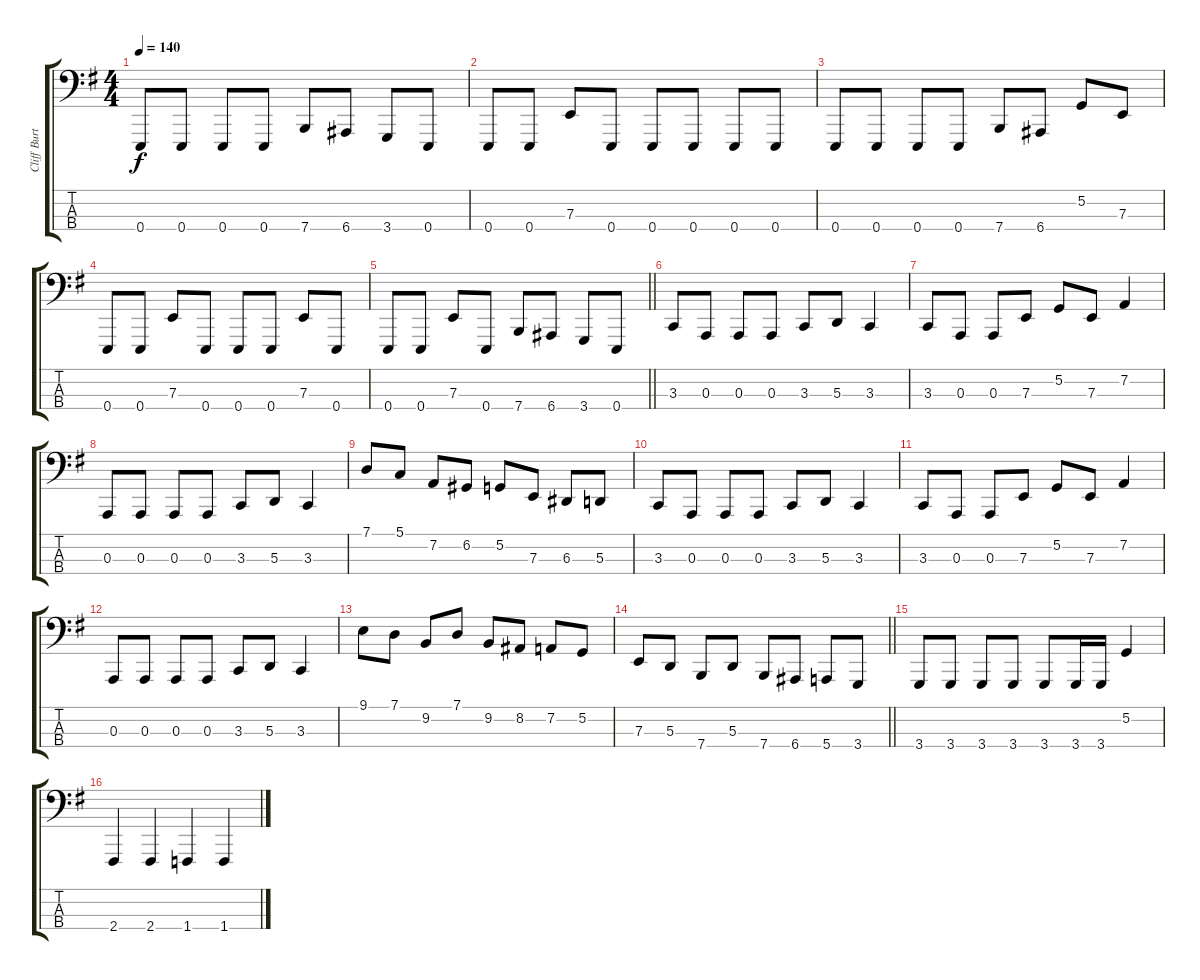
\track ("Cliff Burton" "Cliff Burt") {instrument stringensemble1}
\staff {score tabs}
\tuning (G2 D2 A1 E1) {hide}
\ts (4 4)
\tempo 140
\clef f4
\ks eminor
0.4.8{dy f} 0.4.8 0.4.8 0.4.8 7.4.8 6.4.8 3.4.8 0.4.8 |
0.4.8 0.4.8 7.3.8 0.4.8 0.4.8 0.4.8 0.4.8 0.4.8 |
0.4.8 0.4.8 0.4.8 0.4.8 7.4.8 6.4.8 5.2.8 7.3.8 |
0.4.8 0.4.8 7.3.8 0.4.8 0.4.8 0.4.8 7.3.8 0.4.8 |
\barLineRight lightlight
0.4.8 0.4.8 7.3.8 0.4.8 7.4.8 6.4.8 3.4.8 0.4.8 |
3.3.8 0.3.8 0.3.8 0.3.8 3.3.8 5.3.8 3.3.4 |
3.3.8 0.3.8 0.3.8 7.3.8 5.2.8 7.3.8 7.2.4 |
0.3.8 0.3.8 0.3.8 0.3.8 3.3.8 5.3.8 3.3.4 |
7.1.8 5.1.8 7.2.8 6.2.8 5.2.8 7.3.8 6.3.8 5.3.8 |
3.3.8 0.3.8 0.3.8 0.3.8 3.3.8 5.3.8 3.3.4 |
3.3.8 0.3.8 0.3.8 7.3.8 5.2.8 7.3.8 7.2.4 |
0.3.8 0.3.8 0.3.8 0.3.8 3.3.8 5.3.8 3.3.4 |
9.1.8 7.1.8 9.2.8 7.1.8 9.2.8 8.2.8 7.2.8 5.2.8 |
\barLineRight lightlight
7.3.8 5.3.8 7.4.8 5.3.8 7.4.8 6.4.8 5.4.8 3.4.8 |
3.4.8 3.4.8 3.4.8 3.4.8 3.4.8 3.4.16 3.4.16 5.2.4 |
2.4.4 2.4.4 1.4.4 1.4.4
